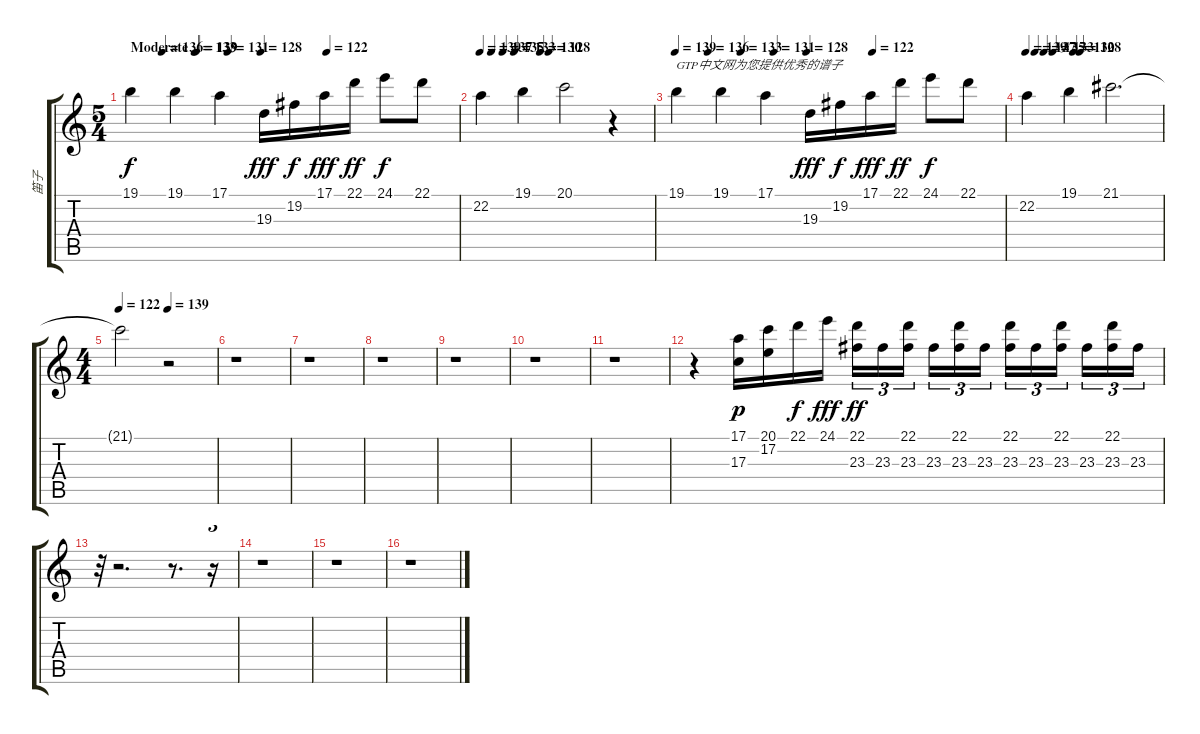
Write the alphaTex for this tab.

\track ("笛子" "笛子") {instrument flute}
\staff {score tabs}
\tuning (E4 B3 G3 D3 A2 E2) {hide}
\ts (5 4)
\tempo (139 "Moderate")
\tempo (136 0.1)
\tempo (133 0.2)
\tempo (131 0.3)
\tempo (128 0.4)
\tempo (122 0.6)
\tempo (139 "Moderate")
\clef g2
\ks c
19.1.4{dy f instrument flute} 19.1.4 17.1.4 19.3.16{dy fff} 19.2.16{dy f} 17.1.16{dy fff} 22.1.16{dy ff} 24.1.8{dy f} 22.1.8 |
\tempo 139
\tempo (137 0.06666666666666667)
\tempo (135 0.13333333333333333)
\tempo (133 0.2)
\tempo (130 0.35)
\tempo (128 0.4)
22.2.4 19.1.4 20.1.2 r.4 |
\tempo 139
\tempo (136 0.1)
\tempo (133 0.2)
\tempo (131 0.3)
\tempo (128 0.4)
\tempo (122 0.6)
19.1.4{txt "GTP中文网为您提供优秀的谱子"} 19.1.4 17.1.4 19.3.16{dy fff} 19.2.16{dy f} 17.1.16{dy fff} 22.1.16{dy ff} 24.1.8{dy f} 22.1.8 |
\tempo 139
\tempo (137 0.06666666666666667)
\tempo (135 0.13333333333333333)
\tempo (133 0.2)
\tempo (130 0.35)
\tempo (128 0.4)
22.2.4 19.1.4 21.1.2{d} |
\ts (4 4)
\tempo 122
\tempo (139 0.5)
21.1{t}.2 r.2 |
r.1 |
r.1 |
r.1 |
r.1 |
r.1 |
r.1 |
r.4 (17.1 17.3).16{dy p balance 5} (20.1 17.2).16 22.1.16{dy f} 24.1.16{dy fff} (22.1 23.3).16{tu (3 2) dy ff} 23.3.16{tu (3 2)} (22.1 23.3).16{tu (3 2) beam splitsecondary} 23.3.16{tu (3 2)} (22.1 23.3).16{tu (3 2)} 23.3.16{tu (3 2)} (22.1 23.3).16{tu (3 2)} 23.3.16{tu (3 2)} (22.1 23.3).16{tu (3 2) beam splitsecondary} 23.3.16{tu (3 2)} (22.1 23.3).16{tu (3 2)} 23.3.16{tu (3 2)} |
r.32{tu (3 2)} r.2{d} r.8{d} r.16{tu (3 2)} |
r.1 |
r.1 |
r.1
